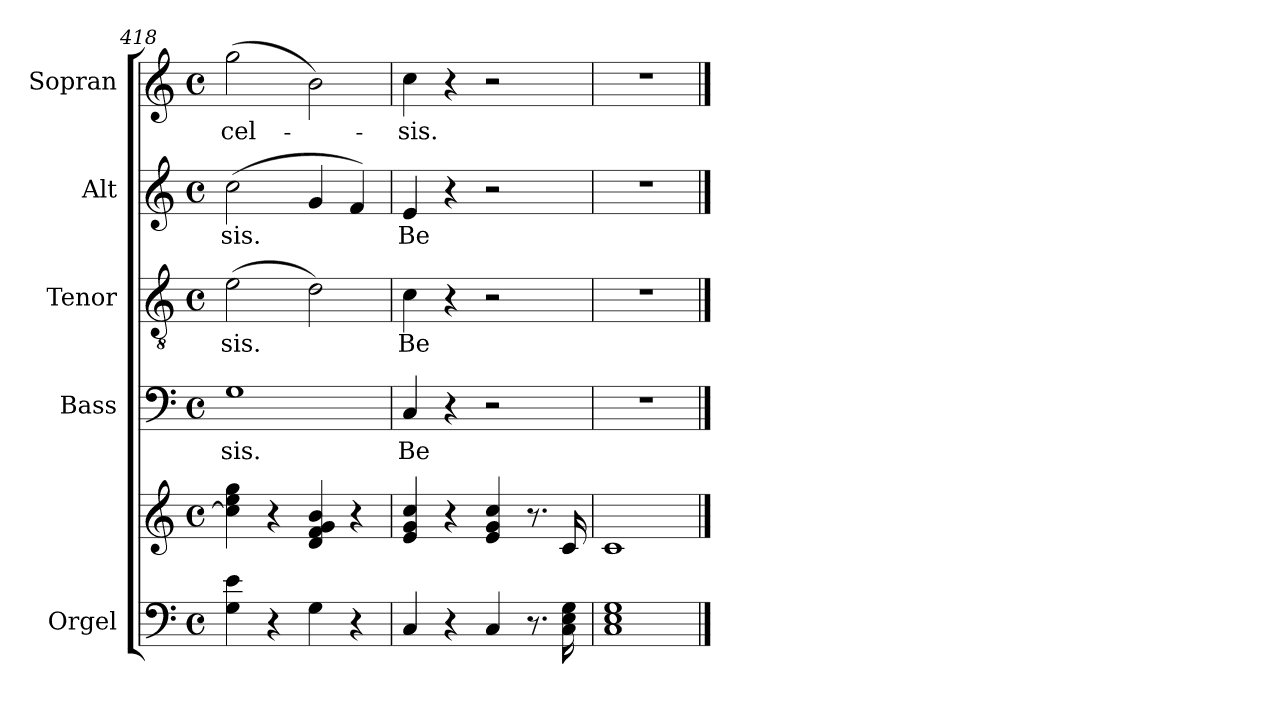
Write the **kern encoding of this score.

**kern	**kern	**kern	**text	**kern	**text	**kern	**text	**kern	**text
*part5	*part5	*part4	*part4	*part3	*part3	*part2	*part2	*part1	*part1
*staff6	*staff5	*staff4	*staff4	*staff3	*staff3	*staff2	*staff2	*staff1	*staff1
*I"Orgel	*	*I"Bass	*	*I"Tenor	*	*I"Alt	*	*I"Sopran	*
*I'Org.	*	*I'B.	*	*I'T.	*	*I'A.	*	*I'S.	*
*clefF4	*clefG2	*clefF4	*	*clefGv2	*	*clefG2	*	*clefG2	*
*k[]	*k[]	*k[]	*	*k[]	*	*k[]	*	*k[]	*
*C:	*C:	*C:	*	*C:	*	*C:	*	*C:	*
*M4/4	*M4/4	*M4/4	*	*M4/4	*	*M4/4	*	*M4/4	*
*met(c)	*met(c)	*met(c)	*	*met(c)	*	*met(c)	*	*met(c)	*
=418	=418	=418	=418	=418	=418	=418	=418	=418	=418
!	!	!	!LO:LY:b	!	!LO:LY:b	!	!LO:LY:b	!	!LO:LY:b
4G\ 4e\	4cc\] 4ee\ 4gg\	1G	-sis.	(>2e\	-sis.	(>2cc\	-sis.	(>2gg\	-cel-
4r	4r	.	.	.	.	.	.	.	.
4G\	4d/ 4f/ 4g/ 4b/	.	.	2d\)	.	4g/	.	2b\)	.
4r	4r	.	.	.	.	4f/)	.	.	.
=419	=419	=419	=419	=419	=419	=419	=419	=419	=419
!	!	!	!LO:LY:b	!	!LO:LY:b	!	!LO:LY:b	!	!LO:LY:b
4C/	4e/ 4g/ 4cc/	4C/	Be-	4c\	Be-	4e/	Be-	4cc\	-sis.
4r	4r	4r	.	4r	.	4r	.	4r	.
4C/	4e/ 4g/ 4cc/	2r	.	2r	.	2r	.	2r	.
8.r	8.r	.	.	.	.	.	.	.	.
16C\ 16E\ 16G\	16c/	.	.	.	.	.	.	.	.
=420	=420	=420	=420	=420	=420	=420	=420	=420	=420
1C 1E 1G	1c	1r	.	1r	.	1r	.	1r	.
==	==	==	==	==	==	==	==	==	==
*-	*-	*-	*-	*-	*-	*-	*-	*-	*-
